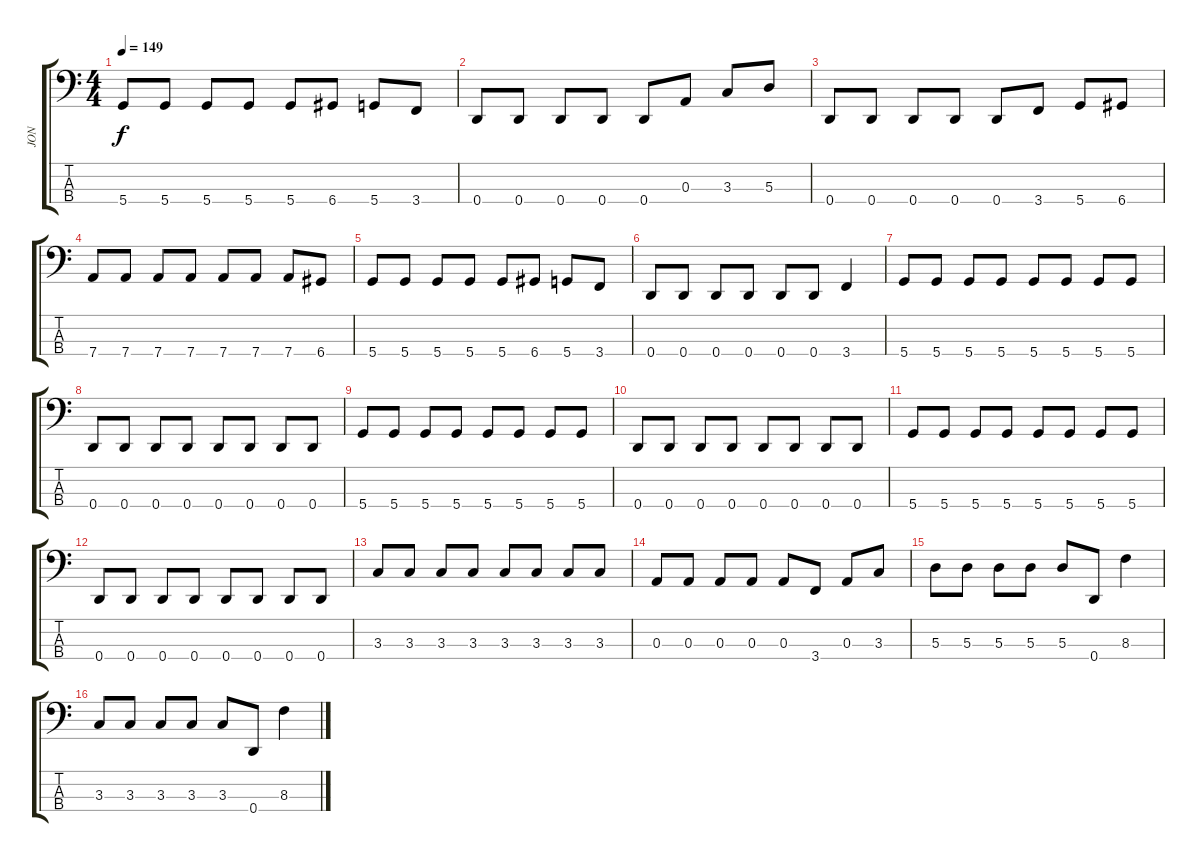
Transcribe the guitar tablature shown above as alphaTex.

\track ("JON" "JON") {instrument electricbassfinger}
\staff {score tabs}
\tuning (G2 D2 A1 D1) {hide}
\ts (4 4)
\tempo 149
\clef f4
\ks c
5.4.8{dy f} 5.4.8 5.4.8 5.4.8 5.4.8 6.4.8 5.4.8 3.4.8 |
0.4.8 0.4.8 0.4.8 0.4.8 0.4.8 0.3.8 3.3.8 5.3.8 |
0.4.8 0.4.8 0.4.8 0.4.8 0.4.8 3.4.8 5.4.8 6.4.8 |
7.4.8 7.4.8 7.4.8 7.4.8 7.4.8 7.4.8 7.4.8 6.4.8 |
5.4.8 5.4.8 5.4.8 5.4.8 5.4.8 6.4.8 5.4.8 3.4.8 |
0.4.8 0.4.8 0.4.8 0.4.8 0.4.8 0.4.8 3.4.4 |
5.4.8 5.4.8 5.4.8 5.4.8 5.4.8 5.4.8 5.4.8 5.4.8 |
0.4.8 0.4.8 0.4.8 0.4.8 0.4.8 0.4.8 0.4.8 0.4.8 |
5.4.8 5.4.8 5.4.8 5.4.8 5.4.8 5.4.8 5.4.8 5.4.8 |
0.4.8 0.4.8 0.4.8 0.4.8 0.4.8 0.4.8 0.4.8 0.4.8 |
5.4.8 5.4.8 5.4.8 5.4.8 5.4.8 5.4.8 5.4.8 5.4.8 |
0.4.8 0.4.8 0.4.8 0.4.8 0.4.8 0.4.8 0.4.8 0.4.8 |
3.3.8 3.3.8 3.3.8 3.3.8 3.3.8 3.3.8 3.3.8 3.3.8 |
0.3.8 0.3.8 0.3.8 0.3.8 0.3.8 3.4.8 0.3.8 3.3.8 |
5.3.8 5.3.8 5.3.8 5.3.8 5.3.8 0.4.8 8.3.4 |
3.3.8 3.3.8 3.3.8 3.3.8 3.3.8 0.4.8 8.3.4
